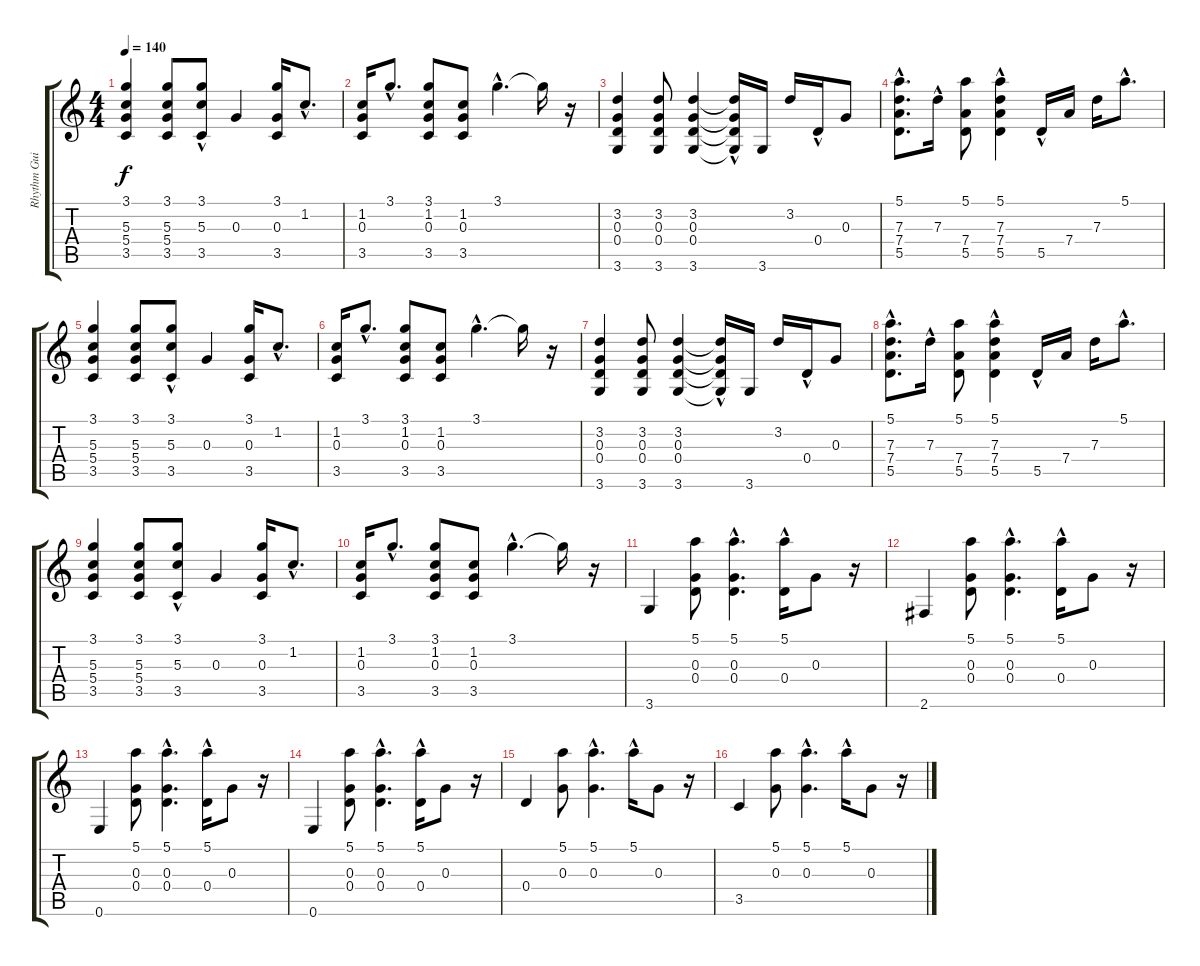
\track ("Rhythm Guitar" "Rhythm Gui") {instrument overdrivenguitar}
\staff {score tabs}
\tuning (E4 B3 G3 D3 A2 E2) {hide}
\ts (4 4)
\tempo 140
\clef g2
\ks c
(3.1 5.3 5.4 3.5).4{dy f} (3.1 5.3 5.4 3.5).8 (3.1{hac} 5.3{hac} 3.5{hac}).8 0.3.4 (3.1 0.3 3.5).16 1.2{hac}.8{d} |
(1.2 0.3 3.5).16 3.1{hac}.8{d} (3.1 1.2 0.3 3.5).8 (1.2 0.3 3.5).8 3.1{hac}.4{d} 3.1{t}.16 r.16 |
(3.2 0.3 0.4 3.6).4 (3.2 0.3 0.4 3.6).8 (3.2 0.3 0.4 3.6).4 (3.2{t} 0.3{t} 0.4{hac t} 3.6{t}).16 3.6.16 3.2.16 0.4{hac}.16 0.3.8 |
(5.1 7.3{hac} 7.4 5.5).8{d} 7.3{hac}.16 (5.1 7.4 5.5).8 (5.1{hac} 7.3{hac} 7.4 5.5).4 5.5{hac}.16 7.4.16 7.3.16 5.1{hac}.8{d} |
(3.1 5.3 5.4 3.5).4 (3.1 5.3 5.4 3.5).8 (3.1{hac} 5.3{hac} 3.5{hac}).8 0.3.4 (3.1 0.3 3.5).16 1.2{hac}.8{d} |
(1.2 0.3 3.5).16 3.1{hac}.8{d} (3.1 1.2 0.3 3.5).8 (1.2 0.3 3.5).8 3.1{hac}.4{d} 3.1{t}.16 r.16 |
(3.2 0.3 0.4 3.6).4 (3.2 0.3 0.4 3.6).8 (3.2 0.3 0.4 3.6).4 (3.2{t} 0.3{t} 0.4{hac t} 3.6{t}).16 3.6.16 3.2.16 0.4{hac}.16 0.3.8 |
(5.1 7.3{hac} 7.4 5.5).8{d} 7.3{hac}.16 (5.1 7.4 5.5).8 (5.1{hac} 7.3{hac} 7.4 5.5).4 5.5{hac}.16 7.4.16 7.3.16 5.1{hac}.8{d} |
(3.1 5.3 5.4 3.5).4 (3.1 5.3 5.4 3.5).8 (3.1{hac} 5.3{hac} 3.5{hac}).8 0.3.4 (3.1 0.3 3.5).16 1.2{hac}.8{d} |
(1.2 0.3 3.5).16 3.1{hac}.8{d} (3.1 1.2 0.3 3.5).8 (1.2 0.3 3.5).8 3.1{hac}.4{d} 3.1{t}.16 r.16 |
3.6.4 (5.1 0.3 0.4).8 (5.1{hac} 0.3{hac} 0.4{hac}).4{d} (5.1{hac} 0.4{hac}).16 0.3.8 r.16 |
2.6.4 (5.1 0.3 0.4).8 (5.1{hac} 0.3{hac} 0.4{hac}).4{d} (5.1{hac} 0.4{hac}).16 0.3.8 r.16 |
0.6.4 (5.1 0.3 0.4).8 (5.1{hac} 0.3{hac} 0.4{hac}).4{d} (5.1{hac} 0.4{hac}).16 0.3.8 r.16 |
0.6.4 (5.1 0.3 0.4).8 (5.1{hac} 0.3{hac} 0.4{hac}).4{d} (5.1{hac} 0.4{hac}).16 0.3.8 r.16 |
0.4.4 (5.1 0.3).8 (5.1{hac} 0.3{hac}).4{d} 5.1{hac}.16 0.3.8 r.16 |
3.5.4 (5.1 0.3).8 (5.1{hac} 0.3{hac}).4{d} 5.1{hac}.16 0.3.8 r.16
